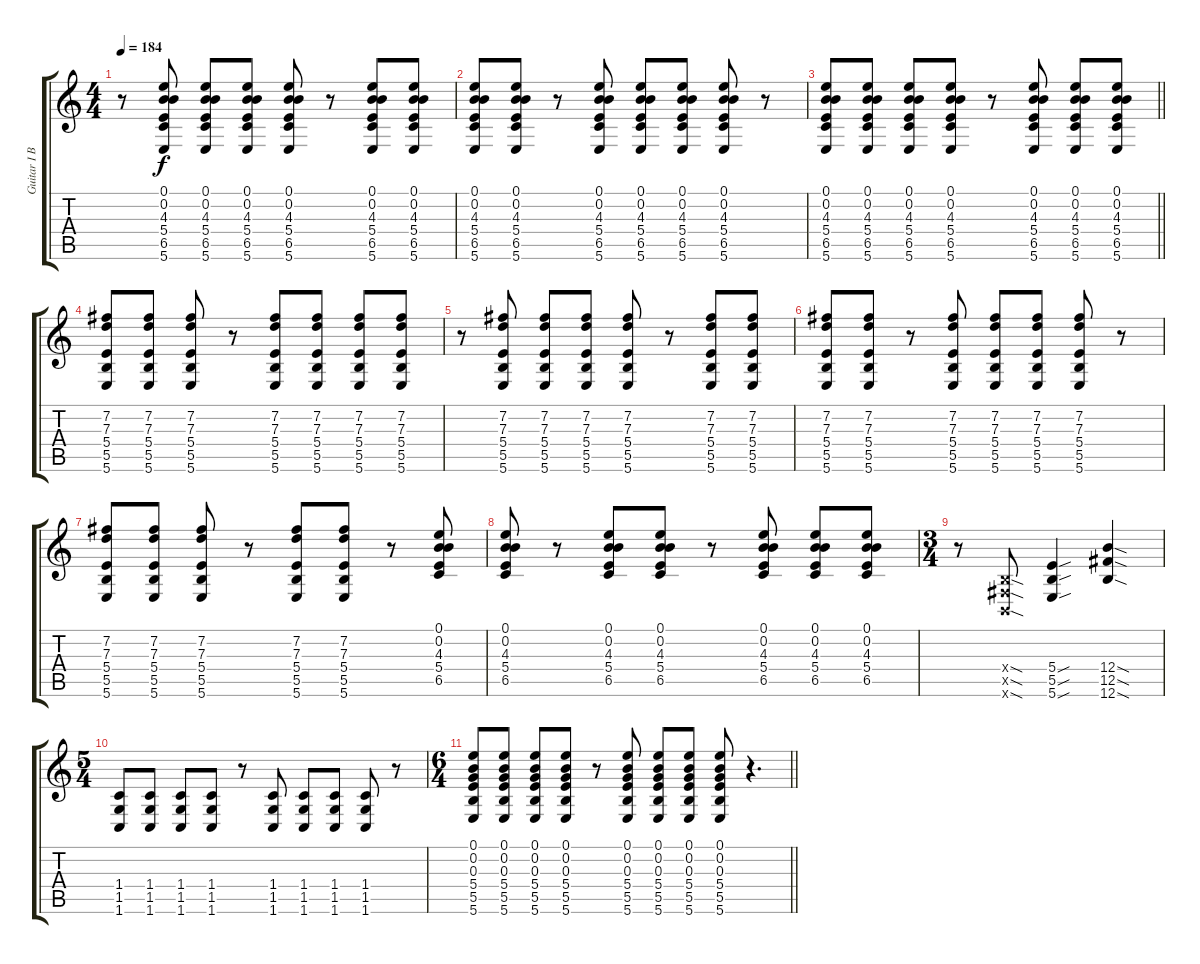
\track ("Guitar I BF#BGBE " "Guitar I B") {instrument distortionguitar}
\staff {score tabs}
\tuning (E4 B3 G3 B2 Gb2 B1) {hide}
\ts (4 4)
\tempo 184
\clef g2
\ks c
r.8{dy f} (0.1 0.2 4.3 5.4 6.5 5.6).8 (0.1 0.2 4.3 5.4 6.5 5.6).8 (0.1 0.2 4.3 5.4 6.5 5.6).8 (0.1 0.2 4.3 5.4 6.5 5.6).8 r.8 (0.1 0.2 4.3 5.4 6.5 5.6).8 (0.1 0.2 4.3 5.4 6.5 5.6).8 |
(0.1 0.2 4.3 5.4 6.5 5.6).8 (0.1 0.2 4.3 5.4 6.5 5.6).8 r.8 (0.1 0.2 4.3 5.4 6.5 5.6).8 (0.1 0.2 4.3 5.4 6.5 5.6).8 (0.1 0.2 4.3 5.4 6.5 5.6).8 (0.1 0.2 4.3 5.4 6.5 5.6).8 r.8 |
\barLineRight lightlight
(0.1 0.2 4.3 5.4 6.5 5.6).8 (0.1 0.2 4.3 5.4 6.5 5.6).8 (0.1 0.2 4.3 5.4 6.5 5.6).8 (0.1 0.2 4.3 5.4 6.5 5.6).8 r.8 (0.1 0.2 4.3 5.4 6.5 5.6).8 (0.1 0.2 4.3 5.4 6.5 5.6).8 (0.1 0.2 4.3 5.4 6.5 5.6).8 |
(7.2 7.3 5.4 5.5 5.6).8 (7.2 7.3 5.4 5.5 5.6).8 (7.2 7.3 5.4 5.5 5.6).8 r.8 (7.2 7.3 5.4 5.5 5.6).8 (7.2 7.3 5.4 5.5 5.6).8 (7.2 7.3 5.4 5.5 5.6).8 (7.2 7.3 5.4 5.5 5.6).8 |
r.8 (7.2 7.3 5.4 5.5 5.6).8 (7.2 7.3 5.4 5.5 5.6).8 (7.2 7.3 5.4 5.5 5.6).8 (7.2 7.3 5.4 5.5 5.6).8 r.8 (7.2 7.3 5.4 5.5 5.6).8 (7.2 7.3 5.4 5.5 5.6).8 |
(7.2 7.3 5.4 5.5 5.6).8 (7.2 7.3 5.4 5.5 5.6).8 r.8 (7.2 7.3 5.4 5.5 5.6).8 (7.2 7.3 5.4 5.5 5.6).8 (7.2 7.3 5.4 5.5 5.6).8 (7.2 7.3 5.4 5.5 5.6).8 r.8 |
(7.2 7.3 5.4 5.5 5.6).8 (7.2 7.3 5.4 5.5 5.6).8 (7.2 7.3 5.4 5.5 5.6).8 r.8 (7.2 7.3 5.4 5.5 5.6).8 (7.2 7.3 5.4 5.5 5.6).8 r.8 (0.1 0.2 4.3 5.4 6.5).8 |
(0.1 0.2 4.3 5.4 6.5).8 r.8 (0.1 0.2 4.3 5.4 6.5).8 (0.1 0.2 4.3 5.4 6.5).8 r.8 (0.1 0.2 4.3 5.4 6.5).8 (0.1 0.2 4.3 5.4 6.5).8 (0.1 0.2 4.3 5.4 6.5).8 |
\ts (3 4)
r.8 (0.4{sod x} 0.5{sod x} 0.6{sod x}).8 (5.4{sou} 5.5{sou} 5.6{sou}).4 (12.4{sod} 12.5{sod} 12.6{sod}).4 |
\ts (5 4)
(1.4 1.5 1.6).8 (1.4 1.5 1.6).8 (1.4 1.5 1.6).8 (1.4 1.5 1.6).8 r.8 (1.4 1.5 1.6).8 (1.4 1.5 1.6).8 (1.4 1.5 1.6).8 (1.4 1.5 1.6).8 r.8 |
\ts (6 4)
\barLineRight lightlight
(0.1 0.2 0.3 5.4 5.5 5.6).8 (0.1 0.2 0.3 5.4 5.5 5.6).8 (0.1 0.2 0.3 5.4 5.5 5.6).8 (0.1 0.2 0.3 5.4 5.5 5.6).8 r.8 (0.1 0.2 0.3 5.4 5.5 5.6).8 (0.1 0.2 0.3 5.4 5.5 5.6).8 (0.1 0.2 0.3 5.4 5.5 5.6).8 (0.1 0.2 0.3 5.4 5.5 5.6).8 r.4{d}
